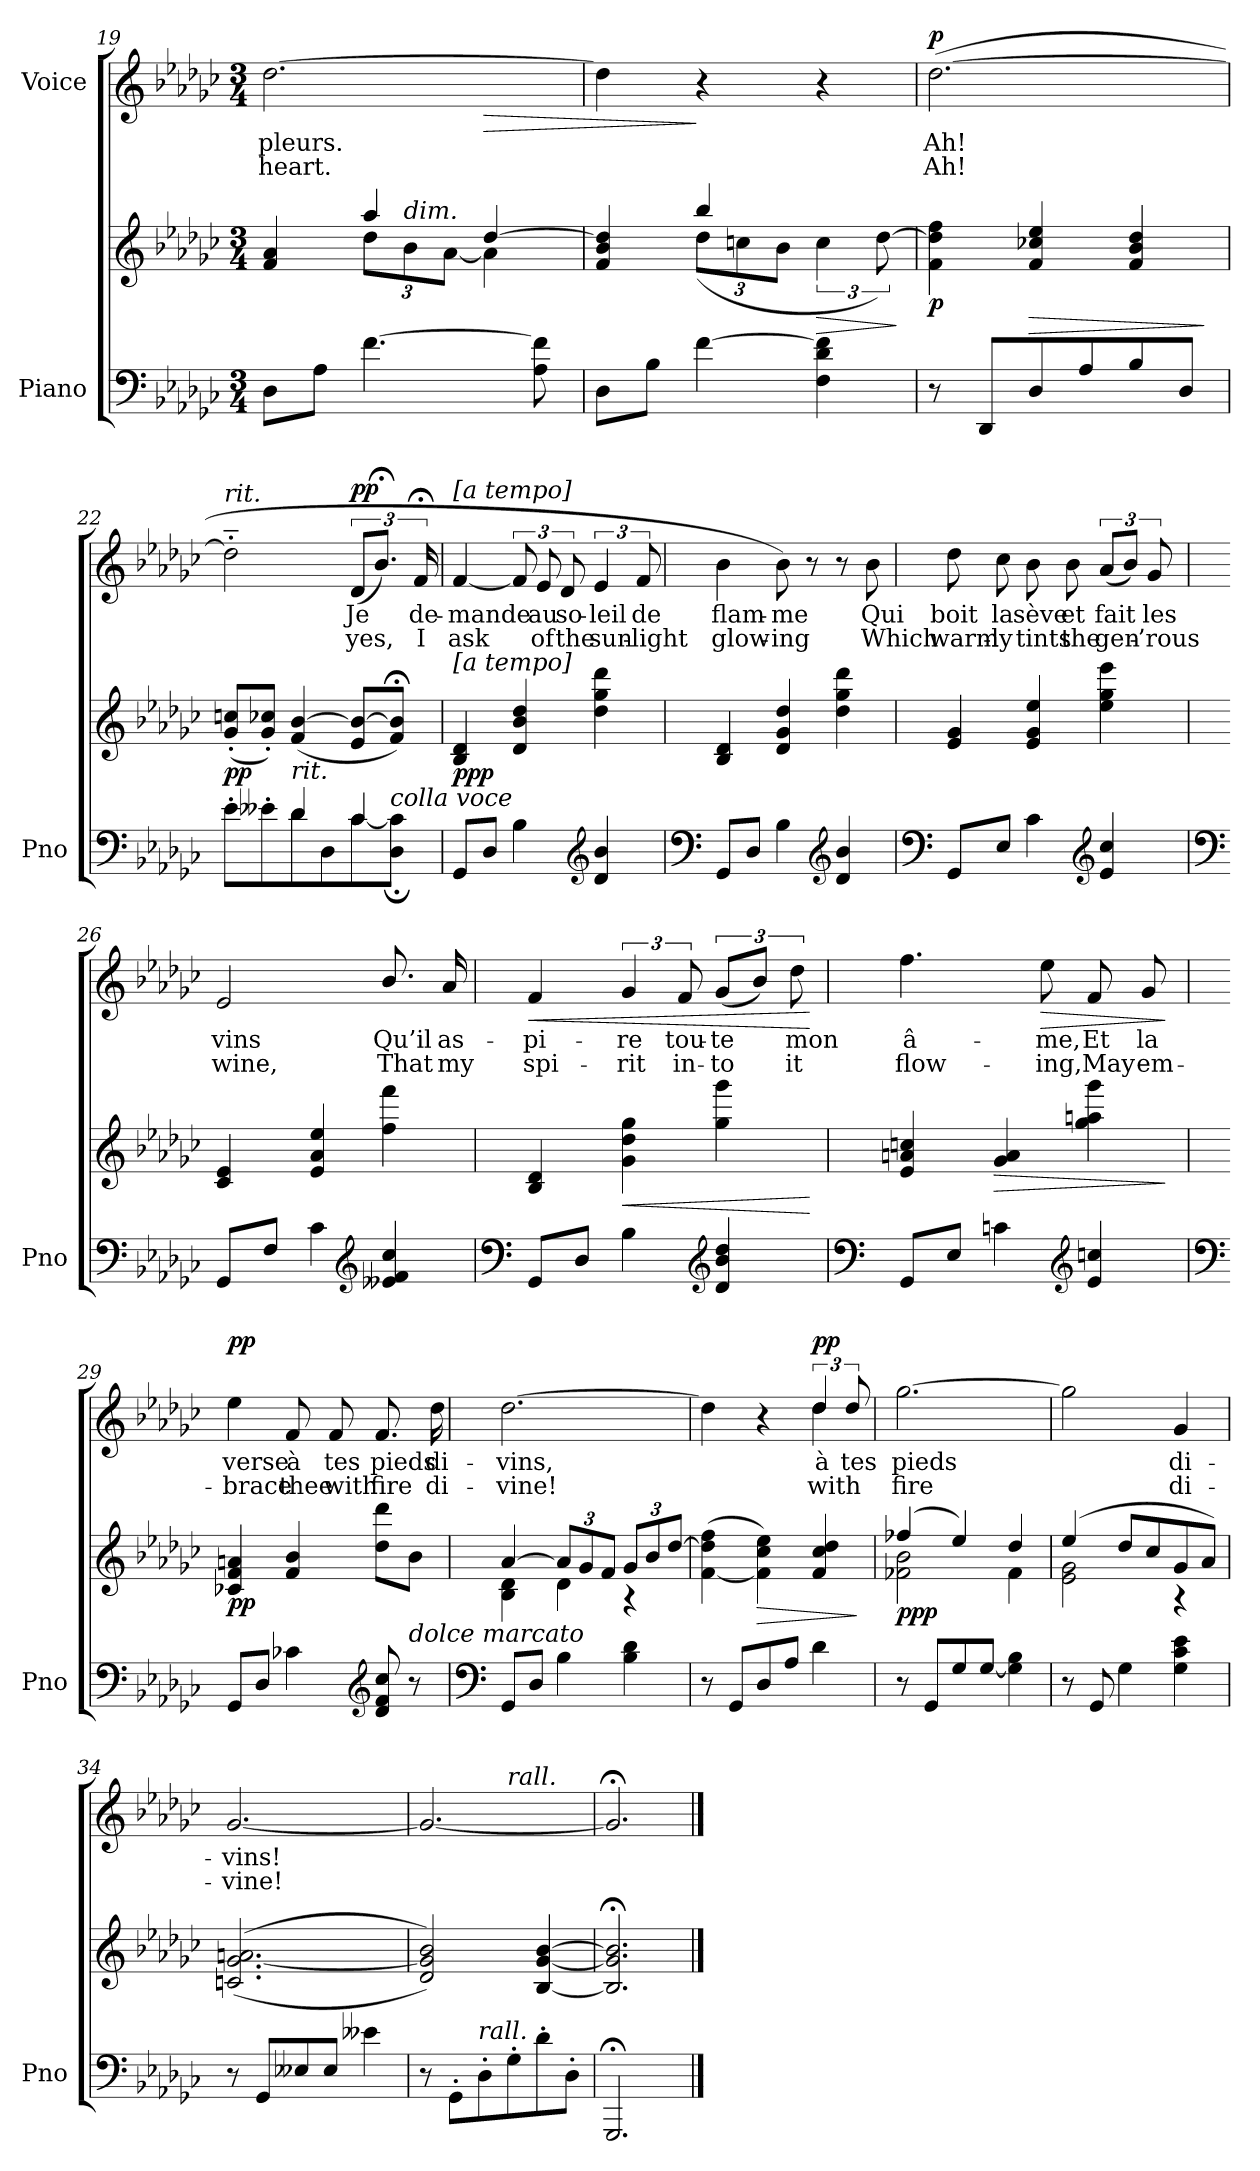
**kern	**kern	**dynam	**kern	**text	**text	**dynam
*part2	*part2	*part2	*part1	*part1	*part1	*part1
*staff3	*staff2	*staff2/3	*staff1	*staff1	*staff1	*staff1
*I"Piano	*	*	*I"Voice	*	*	*
*I'Pno	*	*	*	*	*	*
!!LO:LB:g=z
*clefF4	*clefG2	*	*clefG2	*	*	*
*k[b-e-a-d-g-c-]	*k[b-e-a-d-g-c-]	*	*k[b-e-a-d-g-c-]	*	*	*
*M3/4	*M3/4	*	*M3/4	*	*	*
=19	=19	=19	=19	=19	=19	=19
*	*^	*	*	*	*	*
!	!	!	!	!	!LO:LY:b	!LO:LY:b	!
*	*	*	*	*^	*	*	*
8D-\L	4f/ 4a-/	4ryy	.	[2.dd-\	2ryy	pleurs.	heart.	.
8A-\J	.	.	.	.	.	.	.	.
*	*	*Xbrackettup	*	*	*	*	*	*
[4.f\	4aa-/	12dd-\L	.	.	.	.	.	.
!	!	!LO:TX:a:i:t=dim.	!	!	!	!	!	!
.	.	12b-\	.	.	.	.	.	.
.	.	[12a-\J	.	.	.	.	.	.
!	!	!	!	!	!	!	!	!LO:HP:b
.	[4dd-/	4a-\]	.	.	4ryy	.	.	>
8A-\ 8f\]	.	.	.	.	.	.	.	.
*	*	*	*	*v	*v	*	*	*
=20	=20	=20	=20	=20	=20	=20	=20
8D-\L	4f/ 4b-/ 4dd-/]	4ryy	.	4dd-\]	.	.	.
8B-\J	.	.	.	.	.	.	.
[4f\	4bb-/	(12dd-\L	.	4r	.	.	]
.	.	12ccn\	.	.	.	.	.
.	.	12b-\J	.	.	.	.	.
!	!	!	!LO:HP:b	!	!	!	!
*	*	*brackettup	*	*	*	*	*
4F\ 4d-\ 4f\]	4ryy	6cc\	>	4r	.	.	.
.	.	[12dd-\)	.	.	.	.	.
*	*v	*v	*	*	*	*	*
.	.	]	.	.	.	.
=21	=21	=21	=21	=21	=21	=21
!	!	!LO:DY:b	!	!LO:LY:b	!LO:LY:b	!LO:DY:a
8r	4f\ 4dd-\] 4ff\	p	([2.dd-\	Ah!	Ah!	p
8DD-/L	.	.	.	.	.	.
!	!	!LO:HP:b	!	!	!	!
8D-/	4f/ 4cc-X/ 4ee-/	>	.	.	.	.
8A-/	.	.	.	.	.	.
8B-/	4f/ 4b-/ 4dd-/	.	.	.	.	.
8D-/J	.	.	.	.	.	.
.	.	]	.	.	.	.
=22	=22	=22	=22	=22	=22	=22
*^	*	*	*	*	*	*
!	!	!	!	!LO:TX:a:i:t=rit.	!	!	!
!	!	!	!LO:DY:b	!	!	!	!
4ryy	8e-'>\L	(8g-/' 8ccn/'L	pp	2dd-'~\]	.	.	.
.	8e--X'>\	8g-/' 8cc-X/'J)	.	.	.	.	.
!	!	!LO:TX:b:i:t=rit.	!	!	!	!	!
4d-/	8d-\	(<4f/ [4b-/	.	.	.	.	.
.	8D-\	.	.	.	.	.	.
!	!	!	!	!	!LO:LY:b	!LO:LY:b	!LO:DY:a
4c-/	[>8c-\	8e-/ 8b-/_L	.	(12d-/L	Je	yes,	pp
.	.	.	.	12.b-;</J)	.	.	.
!	!	!LO:TX:b:i:t=colla voce	!	!	!	!	!
.	8D-\;< 8c-\];<J	8f/;< 8b-/];<J)	.	.	.	.	.
!	!	!	!	!	!LO:LY:b	!LO:LY:b	!
.	.	.	.	24f;</	de-	I	.
*v	*v	*	*	*	*	*	*
!!LO:PB:g=z
=23	=23	=23	=23	=23	=23	=23
!	!	!	!LO:TX:a:i:t=[a tempo]	!	!	!
!	!LO:TX:a:i:t=[a tempo]	!	!	!	!	!
!	!	!LO:DY:b	!	!LO:LY:b	!LO:LY:b	!
8GG-/L	4B-/ 4d-/	ppp	[4f/	-mande	ask	.
8D-/J	.	.	.	.	.	.
4B-\	4d-/ 4b-/ 4dd-/	.	12f/]	.	.	.
!	!	!	!	!LO:LY:b	!LO:LY:b	!
.	.	.	12e-/	au	of	.
!	!	!	!	!LO:LY:b	!LO:LY:b	!
.	.	.	12d-/	so-	the	.
*clefG2	*	*	*	*	*	*
!	!	!	!	!LO:LY:b	!LO:LY:b	!
4d-/ 4b-/	4dd-\ 4gg-\ 4ddd-\	.	6e-/	-leil	sun-	.
!	!	!	!	!LO:LY:b	!LO:LY:b	!
.	.	.	12f/	de	-light	.
=24	=24	=24	=24	=24	=24	=24
*clefF4	*	*	*	*	*	*
!	!	!	!	!LO:LY:b	!LO:LY:b	!
8GG-/L	4B-/ 4d-/	.	4b-\	flam-	glow-	.
8D-/J	.	.	.	.	.	.
!	!	!	!	!LO:LY:b	!LO:LY:b	!
4B-\	4d-/ 4g-/ 4dd-/	.	8b-\)	-me	-ing	.
.	.	.	8r	.	.	.
*clefG2	*	*	*	*	*	*
4d-/ 4b-/	4dd-\ 4gg-\ 4ddd-\	.	8r	.	.	.
!	!	!	!	!LO:LY:b	!LO:LY:b	!
.	.	.	8b-\	Qui	Which	.
=25	=25	=25	=25	=25	=25	=25
*clefF4	*	*	*	*	*	*
!	!	!	!	!LO:LY:b	!LO:LY:b	!
8GG-/L	4e-/ 4g-/	.	8dd-\	boit	warm-	.
!	!	!	!	!LO:LY:b	!LO:LY:b	!
8E-/J	.	.	8cc-\	la	-ly	.
!	!	!	!	!LO:LY:b	!LO:LY:b	!
4c-\	4e-/ 4g-/ 4ee-/	.	8b-\	sève	tints	.
!	!	!	!	!LO:LY:b	!LO:LY:b	!
.	.	.	8b-\	et	the	.
*clefG2	*	*	*	*	*	*
!	!	!	!	!LO:LY:b	!LO:LY:b	!
4e-/ 4cc-/	4ee-\ 4gg-\ 4eee-\	.	(12a-/L	fait	gen-	.
.	.	.	12b-/J)	.	.	.
!	!	!	!	!LO:LY:b	!LO:LY:b	!
.	.	.	12g-/	les	-’rous	.
!!LO:LB:g=z
=26	=26	=26	=26	=26	=26	=26
*clefF4	*	*	*	*	*	*
!	!	!	!	!LO:LY:b	!LO:LY:b	!
8GG-/L	4c-/ 4e-/	.	2e-/	vins	wine,	.
8F/J	.	.	.	.	.	.
4c-\	4e-/ 4a-/ 4ee-/	.	.	.	.	.
*clefG2	*	*	*	*	*	*
!	!	!	!	!LO:LY:b	!LO:LY:b	!
4e--X/ 4f/ 4cc-/	4ff\ 4fff\	.	8.b-/	Qu’il	That	.
!	!	!	!	!LO:LY:b	!LO:LY:b	!
.	.	.	16a-/	as-	my	.
=27	=27	=27	=27	=27	=27	=27
*clefF4	*	*	*	*	*	*
!	!	!	!	!LO:LY:b	!LO:LY:b	!LO:HP:b
8GG-/L	4B-/ 4d-/	.	4f/	-pi-	spi-	<
8D-/J	.	.	.	.	.	.
!	!	!LO:HP:b	!	!LO:LY:b	!LO:LY:b	!
4B-\	4g-\ 4dd-\ 4gg-\	<	6g-/	-re	-rit	.
!	!	!	!	!LO:LY:b	!LO:LY:b	!
.	.	.	12f/	tou-	in-	.
*clefG2	*	*	*	*	*	*
!	!	!	!	!LO:LY:b	!LO:LY:b	!
4d-/ 4b-/ 4dd-/	4gg-\ 4ggg-\	.	(12g-/L	-te	-to	.
.	.	.	12b-/J)	.	.	.
!	!	!	!	!LO:LY:b	!LO:LY:b	!
.	.	.	12dd-\	mon	it	.
.	.	[	.	.	.	[
=28	=28	=28	=28	=28	=28	=28
*clefF4	*	*	*	*	*	*
!	!	!	!	!LO:LY:b	!LO:LY:b	!
8GG-/L	4e-/ 4an/ 4ccn/	.	4.ff\	â-	flow-	.
8E-/J	.	.	.	.	.	.
!	!	!LO:HP:b	!	!	!	!
4cn\	4g-/ 4a/	>	.	.	.	.
!	!	!	!	!LO:LY:b	!LO:LY:b	!LO:HP:b
.	.	.	8ee-\	-me,	-ing,	>
*clefG2	*	*	*	*	*	*
!	!	!	!	!LO:LY:b	!LO:LY:b	!
4e-/ 4ccn/	4gg-\ 4aan\ 4ggg-\	.	8f/	Et	May	.
!	!	!	!	!LO:LY:b	!LO:LY:b	!
.	.	.	8g-/	la	em-	.
.	.	]	.	.	.	]
!!LO:LB:g=z
=29	=29	=29	=29	=29	=29	=29
*clefF4	*	*	*	*	*	*
!	!	!LO:DY:b	!	!LO:LY:b	!LO:LY:b	!LO:DY:a
8GG-/L	4c-X/ 4f/ 4an/	pp	4ee-\	verse	-brace	pp
8D-/J	.	.	.	.	.	.
!	!	!	!	!LO:LY:b	!LO:LY:b	!
4c-X\	4f/ 4b-/	.	8f/	à	thee	.
!	!	!	!	!LO:LY:b	!LO:LY:b	!
.	.	.	8f/	tes	with	.
*clefG2	*	*	*	*	*	*
!	!	!	!	!LO:LY:b	!LO:LY:b	!
8d-/ 8f/ 8cc-/	8dd-\ 8ddd-\L	.	8.f/	pieds	fire	.
!	!LO:TX:b:i:t=dolce  marcato	!	!	!	!	!
8r	8b-\J	.	.	.	.	.
!	!	!	!	!LO:LY:b	!LO:LY:b	!
.	.	.	16dd-\	di-	di-	.
=30	=30	=30	=30	=30	=30	=30
*clefF4	*	*	*	*	*	*
*	*^	*	*	*	*	*
!	!	!	!	!	!LO:LY:b	!LO:LY:b	!
8GG-/L	[4a-/	4B-\ 4d-\	.	[2.dd-\	-vins,	-vine!	.
8D-/J	.	.	.	.	.	.	.
*	*Xbrackettup	*	*	*	*	*	*
4B-\	12a-/L]	4d-\	.	.	.	.	.
.	12g-/	.	.	.	.	.	.
.	12f/J	.	.	.	.	.	.
4B-\ 4d-\	12g-/L	4r	.	.	.	.	.
.	12b-/	.	.	.	.	.	.
.	[12dd-/J	.	.	.	.	.	.
*	*v	*v	*	*	*	*	*
=31	=31	=31	=31	=31	=31	=31
*	*	*	*^	*	*	*
8r	(>[4f\ 4dd-\] 4ff\	.	4dd-\]	2ryy	.	.	.
8GG-/L	.	.	.	.	.	.	.
!	!	!LO:HP:b	!	!	!	!	!
8D-/	4f\] 4cc-\ 4ee-\)	>	4r	.	.	.	.
8A-/J	.	.	.	.	.	.	.
!	!	!	!	!	!LO:LY:b	!LO:LY:b	!LO:DY:a
4d-\	4f/ 4cc-/ 4dd-/	.	6dd-/	4dd-\	à	with	pp
!	!	!	!	!	!LO:LY:b	!	!
.	.	.	12dd-/	.	tes	.	.
*	*	*	*v	*v	*	*	*
.	.	]	.	.	.	.
!!LO:LB:g=z
=32	=32	=32	=32	=32	=32	=32
*	*^	*	*	*	*	*
!	!	!	!LO:DY:b	!	!LO:LY:b	!LO:LY:b	!
8r	(4ff-X/	2f-X\ 2b-\	ppp	[2.gg-\	pieds	fire	.
8GG-/L	.	.	.	.	.	.	.
8G-/	4ee-/)	.	.	.	.	.	.
[<8G-/J	.	.	.	.	.	.	.
4G-\] 4B-\	4dd-/	4f-\	.	.	.	.	.
=33	=33	=33	=33	=33	=33	=33	=33
8r	(4ee-/	2e-\ 2g-\	.	2gg-\]	.	.	.
8GG-/	.	.	.	.	.	.	.
4G-\	8dd-/L	.	.	.	.	.	.
.	8cc-/	.	.	.	.	.	.
!	!	!	!	!	!LO:LY:b	!LO:LY:b	!
4G-\ 4c-\ 4e-\	8g-/	4r	.	4g-/	di-	di-	.
.	8a-/J)	.	.	.	.	.	.
*	*v	*v	*	*	*	*	*
=34	=34	=34	=34	=34	=34	=34
!	!	!	!	!LO:LY:b	!LO:LY:b	!
8r	((>2.cn/ [2.g-/ 2.an/	.	[2.g-/	-vins!	-vine!	.
8GG-/L	.	.	.	.	.	.
8E--X/	.	.	.	.	.	.
8E--/J	.	.	.	.	.	.
4e--X\	.	.	.	.	.	.
=35	=35	=35	=35	=35	=35	=35
*	*	*	*^	*	*	*
8r	2d-/ 2g-/] 2b-/))	.	2.g-/_	4.ryy	.	.	.
8GG-'\L	.	.	.	.	.	.	.
!LO:TX:a:i:t=rall.	!	!	!	!	!	!	!
8D-'\	.	.	.	.	.	.	.
!	!	!	!	!LO:TX:a:i:t=rall.	!	!	!
8G-'\	.	.	.	4.ryy	.	.	.
8d-'\	[4B-/ [4g-/ [4b-/	.	.	.	.	.	.
8D-'\J	.	.	.	.	.	.	.
*	*	*	*v	*v	*	*	*
=36	=36	=36	=36	=36	=36	=36
2.GGG-;</	2.B-/];< 2.g-/];< 2.b-/];<	.	2.g-;</]	.	.	.
==	==	==	==	==	==	==
*-	*-	*-	*-	*-	*-	*-
